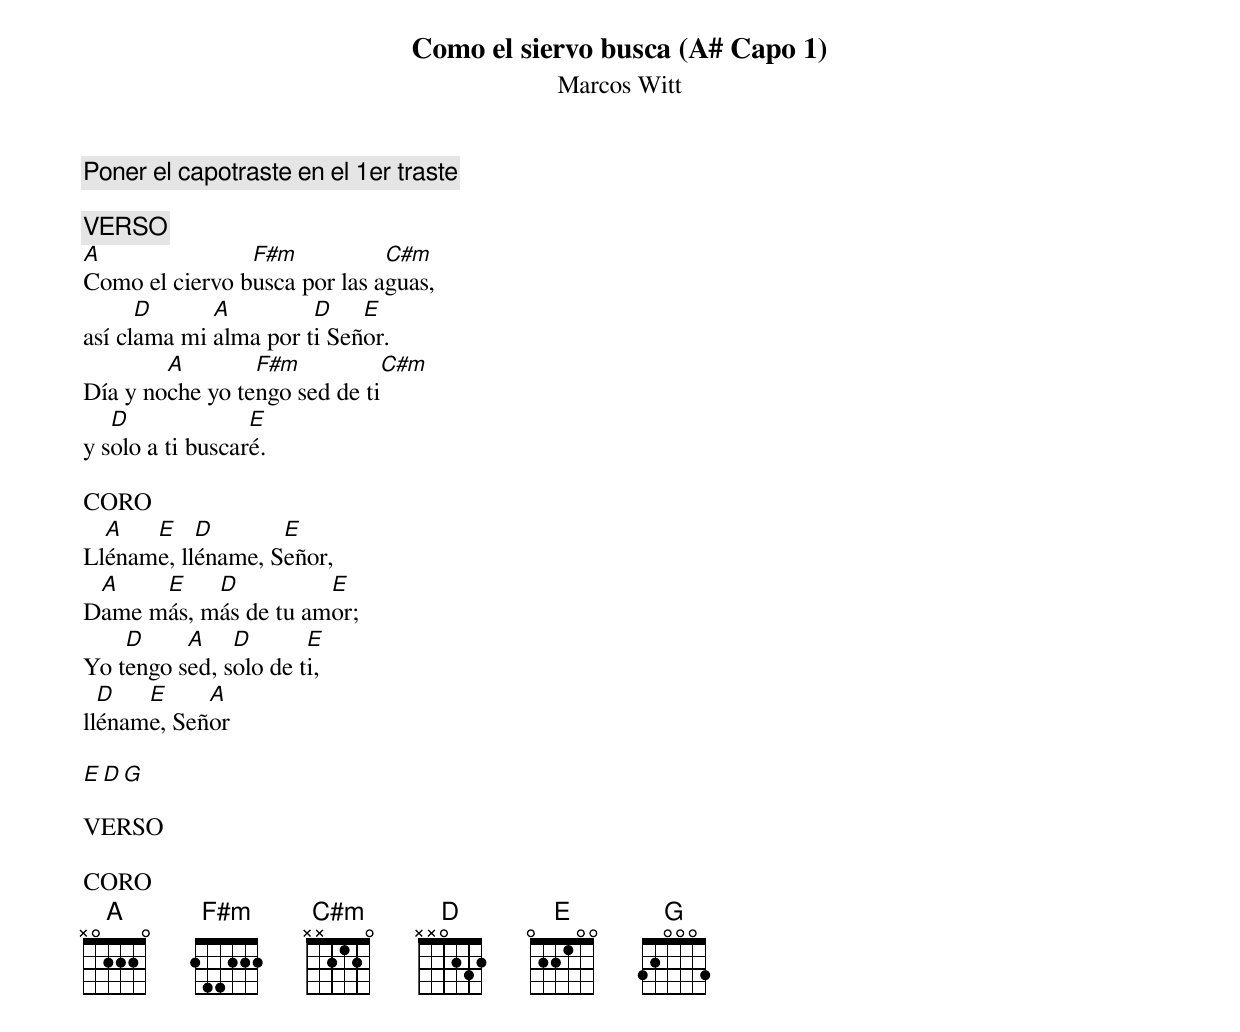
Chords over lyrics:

Como el siervo busca (A# Capo 1)
Marcos Witt
Poner el capotraste en el 1er traste

VERSO
A               F#m           C#m
Como el ciervo busca por las aguas,
      D      A         D    E
así clama mi alma por ti Señor.
        A        F#m          C#m
Día y noche yo tengo sed de ti
   D              E
y solo a ti buscaré.

CORO
  A   E    D       E
Lléname, lléname, Señor,
 A    E    D          E
Dame más, más de tu amor;
    D     A    D       E
Yo tengo sed, solo de ti,
  D   E     A
lléname, Señor

E D G

VERSO

CORO
